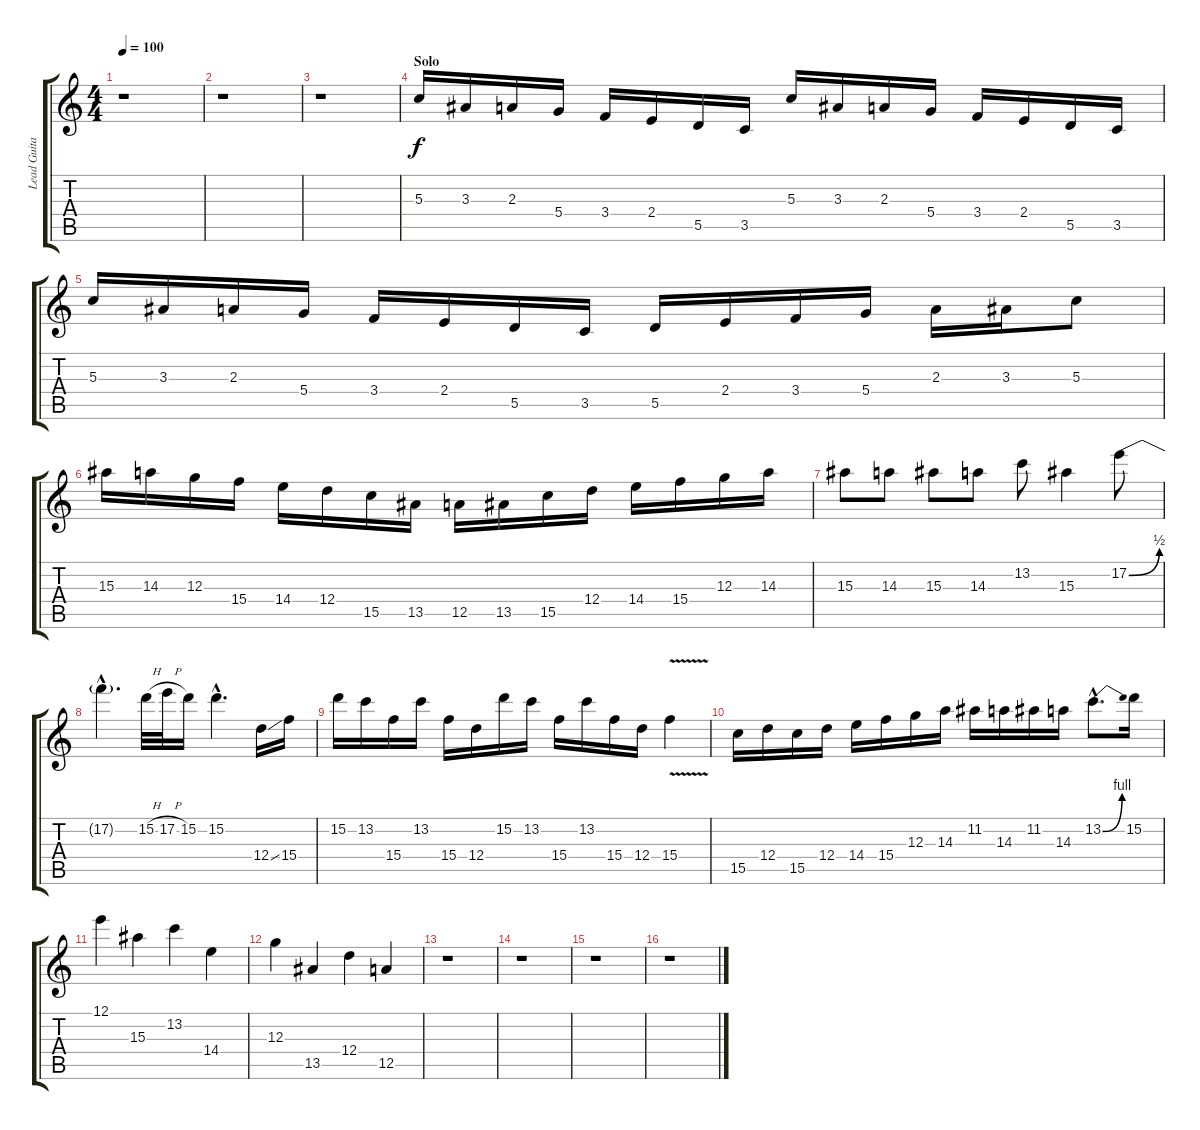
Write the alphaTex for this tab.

\track ("Lead Guitar" "Lead Guita") {instrument distortionguitar}
\staff {score tabs}
\tuning (E4 B3 G3 D3 A2 E2) {hide}
\ts (4 4)
\tempo 100
\clef g2
\ks c
r.1{dy f} |
r.1 |
r.1 |
\section ("" "Solo")
5.3.16{balance 0} 3.3.16 2.3.16 5.4.16 3.4.16 2.4.16 5.5.16 3.5.16 5.3.16{balance 16} 3.3.16 2.3.16 5.4.16 3.4.16 2.4.16 5.5.16 3.5.16 |
5.3.16{balance 8} 3.3.16 2.3.16 5.4.16 3.4.16 2.4.16 5.5.16 3.5.16 5.5.16 2.4.16 3.4.16 5.4.16 2.3.16 3.3.16 5.3.8 |
15.3.16 14.3.16 12.3.16 15.4.16 14.4.16 12.4.16 15.5.16 13.5.16 12.5.16 13.5.16 15.5.16 12.4.16 14.4.16 15.4.16 12.3.16 14.3.16 |
15.3.8 14.3.8 15.3.8 14.3.8 13.2.8 15.3.4 17.2{be (bend 0 0 60 2)}.8 |
17.2{hac t}.4{d} 15.2{h}.32 17.2{h}.32 15.2.16 15.2{hac}.4{d} 12.4{ss}.16 15.4.16 |
15.2.16 13.2.16 15.4.16 13.2.16 15.4.16 12.4.16 15.2.16 13.2.16 15.4.16 13.2.16 15.4.16 12.4.16 15.4{v}.4 |
15.5.16 12.4.16 15.5.16 12.4.16 14.4.16 15.4.16 12.3.16 14.3.16 11.2.16 14.3.16 11.2.16 14.3.16 13.2{be (bend 0 0 60 4) hac}.8{d} 15.2.16 |
12.1.4 15.3.4 13.2.4 14.4.4 |
12.3.4 13.5.4 12.4.4 12.5.4 |
r.1 |
r.1 |
r.1 |
r.1
